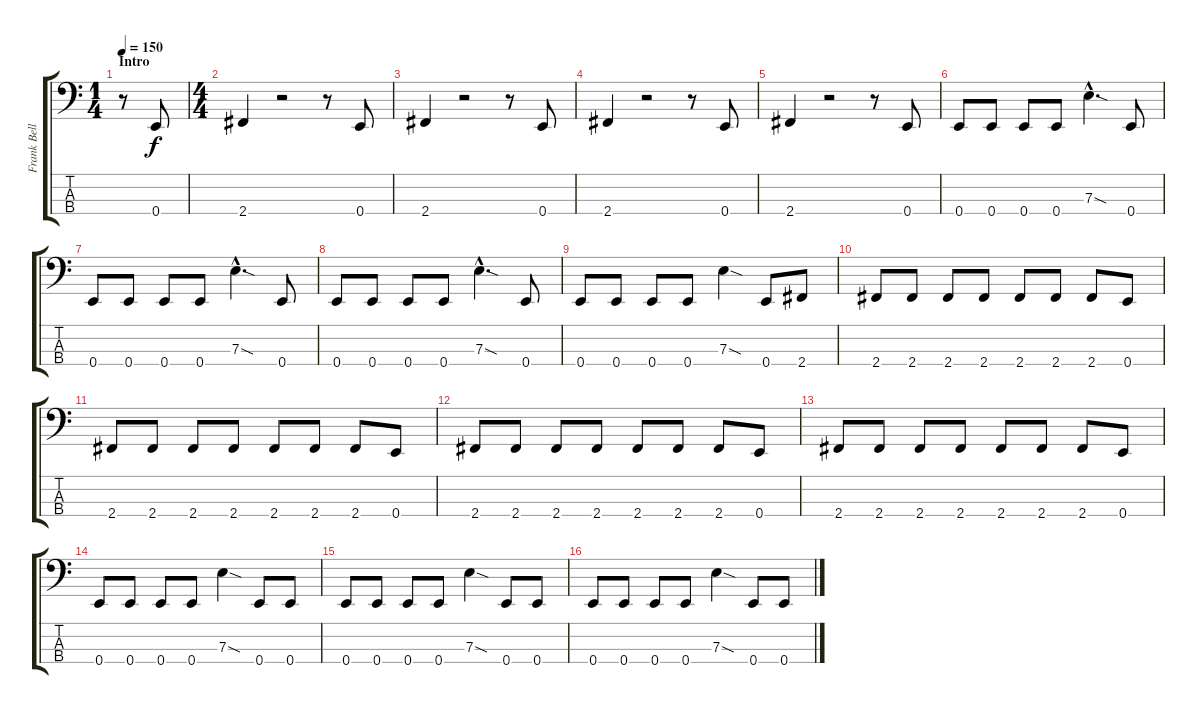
\track ("Frank Bello" "Frank Bell") {instrument electricbasspick}
\staff {score tabs}
\tuning (G2 D2 A1 E1) {hide}
\ts (1 4)
\section ("" "Intro")
\tempo 150
\clef f4
\ks c
r.8{dy f instrument electricbasspick} 0.4.8 |
\ts (4 4)
2.4.4 r.2 r.8 0.4.8 |
2.4.4 r.2 r.8 0.4.8 |
2.4.4 r.2 r.8 0.4.8 |
2.4.4 r.2 r.8 0.4.8 |
0.4.8 0.4.8 0.4.8 0.4.8 7.3{sod hac}.4{d} 0.4.8 |
0.4.8 0.4.8 0.4.8 0.4.8 7.3{sod hac}.4{d} 0.4.8 |
0.4.8 0.4.8 0.4.8 0.4.8 7.3{sod hac}.4{d} 0.4.8 |
0.4.8 0.4.8 0.4.8 0.4.8 7.3{sod}.4 0.4.8 2.4.8 |
2.4.8 2.4.8 2.4.8 2.4.8 2.4.8 2.4.8 2.4.8 0.4.8 |
2.4.8 2.4.8 2.4.8 2.4.8 2.4.8 2.4.8 2.4.8 0.4.8 |
2.4.8 2.4.8 2.4.8 2.4.8 2.4.8 2.4.8 2.4.8 0.4.8 |
2.4.8 2.4.8 2.4.8 2.4.8 2.4.8 2.4.8 2.4.8 0.4.8 |
0.4.8 0.4.8 0.4.8 0.4.8 7.3{sod}.4 0.4.8 0.4.8 |
0.4.8 0.4.8 0.4.8 0.4.8 7.3{sod}.4 0.4.8 0.4.8 |
0.4.8 0.4.8 0.4.8 0.4.8 7.3{sod}.4 0.4.8 0.4.8
